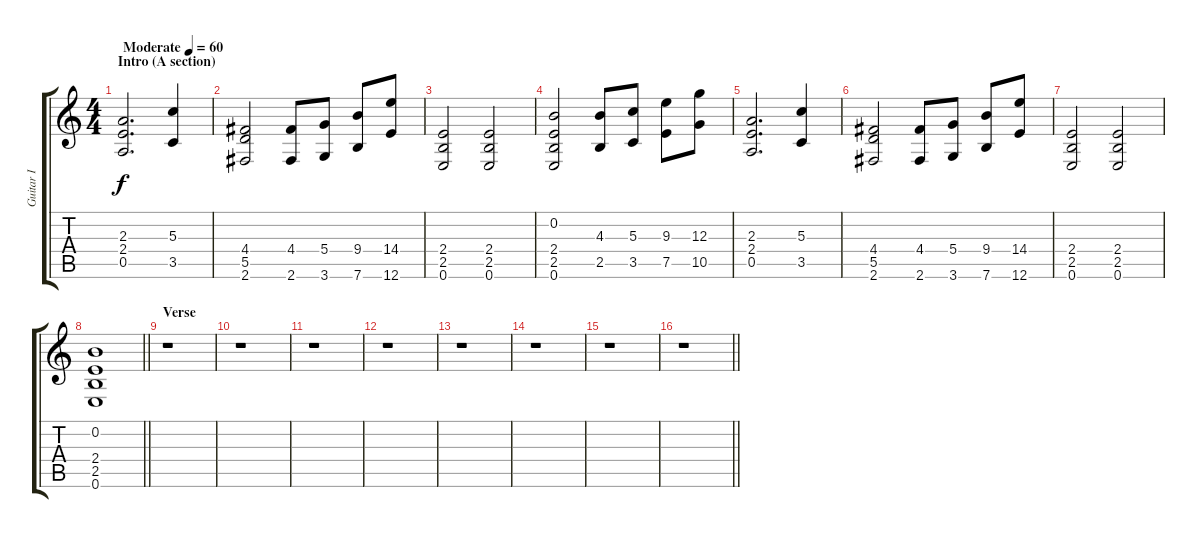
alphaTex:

\track ("Guitar I" "Guitar I") {instrument distortionguitar}
\staff {score tabs}
\tuning (E4 B3 G3 D3 A2 E2) {hide}
\ts (4 4)
\section ("" "Intro (A section)")
\tempo (60 "Moderate")
\clef g2
\ks c
(2.3 2.4 0.5).2{d dy f instrument distortionguitar} (5.3 3.5).4 |
(4.4 5.5 2.6).2 (4.4 2.6).8 (5.4 3.6).8 (9.4 7.6).8 (14.4 12.6).8 |
(2.4 2.5 0.6).2 (2.4 2.5 0.6).2 |
(0.2 2.4 2.5 0.6).2 (4.3 2.5).8 (5.3 3.5).8 (9.3 7.5).8 (12.3 10.5).8 |
(2.3 2.4 0.5).2{d} (5.3 3.5).4 |
(4.4 5.5 2.6).2 (4.4 2.6).8 (5.4 3.6).8 (9.4 7.6).8 (14.4 12.6).8 |
(2.4 2.5 0.6).2 (2.4 2.5 0.6).2 |
\barLineRight lightlight
(0.2 2.4 2.5 0.6).1 |
\section ("" "Verse")
r.1 |
r.1 |
r.1 |
r.1 |
r.1 |
r.1 |
r.1 |
\barLineRight lightlight
r.1
